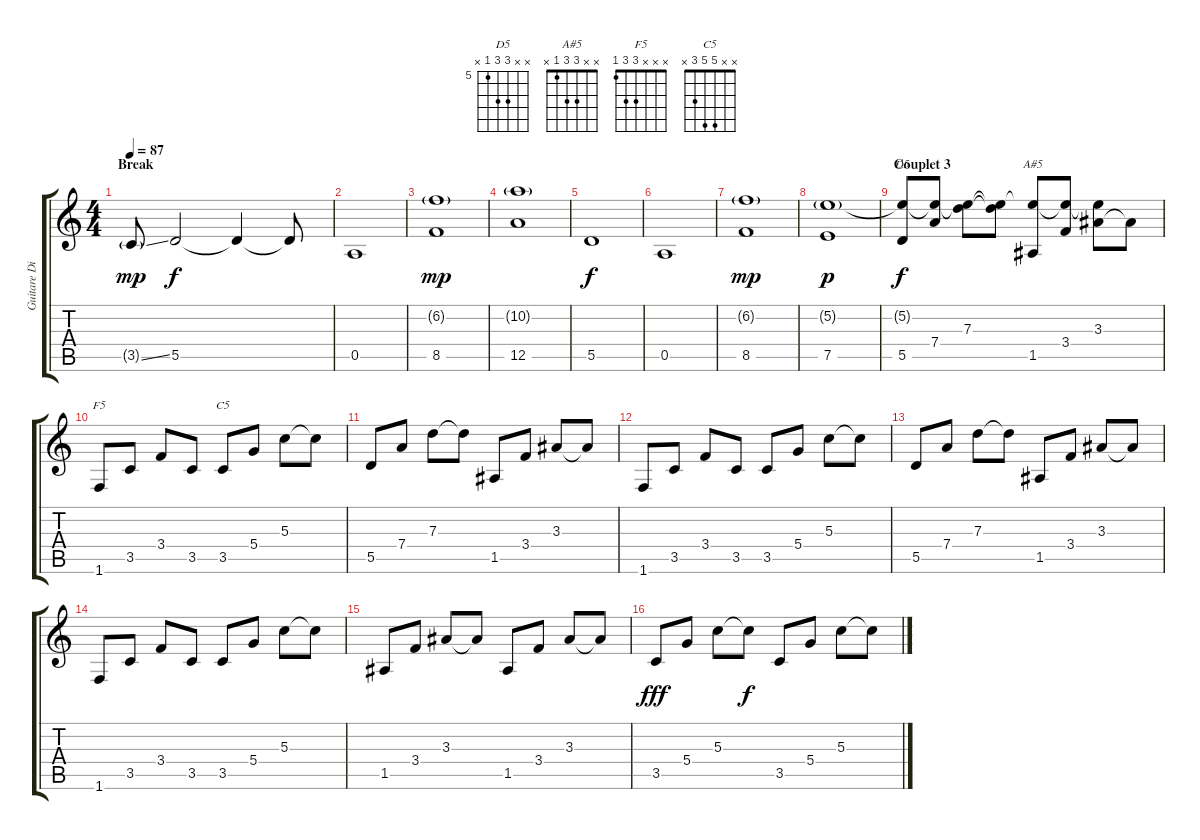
\track ("Guitare Disto." "Guitare Di") {instrument distortionguitar}
\staff {score tabs}
\tuning (E4 B3 G3 D3 A2 E2) {hide}
\chord ("D5" x x 7 7 5 x) {firstfret 5}
\chord ("A#5" x x 3 3 1 x)
\chord ("F5" x x x 3 3 1)
\chord ("C5" x x 5 5 3 x)
\ts (4 4)
\section ("" "Break")
\tempo 87
\clef g2
\ks c
3.5{ss g}.8{dy mp} 5.5.2{dy f} 5.5{t}.4 5.5{t}.8 |
0.5.1 |
(6.2{g} 8.5).1{dy mp} |
(10.2{g} 12.5).1 |
5.5.1{dy f} |
0.5.1 |
(6.2{g} 8.5).1{dy mp} |
(5.2{g} 7.5).1{dy p} |
\section ("" "Couplet 3")
(5.2{t} 5.5).8{ch "D5" dy f} (5.2{t} 7.4).8 (5.2{t} 7.3).8 (5.2{t} 7.3{t}).8 (5.2{t} 1.5).8{ch "A#5"} (5.2{t} 3.4).8 (5.2{t} 3.3).8 3.3{t}.8 |
1.6.8{ch "F5"} 3.5.8 3.4.8 3.5.8 3.5.8{ch "C5"} 5.4.8 5.3.8 5.3{t}.8 |
5.5.8 7.4.8 7.3.8 7.3{t}.8 1.5.8 3.4.8 3.3.8 3.3{t}.8 |
1.6.8 3.5.8 3.4.8 3.5.8 3.5.8 5.4.8 5.3.8 5.3{t}.8 |
5.5.8 7.4.8 7.3.8 7.3{t}.8 1.5.8 3.4.8 3.3.8 3.3{t}.8 |
1.6.8 3.5.8 3.4.8 3.5.8 3.5.8 5.4.8 5.3.8 5.3{t}.8 |
1.5.8 3.4.8 3.3.8 3.3{t}.8 1.5.8 3.4.8 3.3.8 3.3{t}.8 |
3.5.8{dy fff} 5.4.8 5.3.8 5.3{t}.8{dy f} 3.5.8 5.4.8 5.3.8 5.3{t}.8
